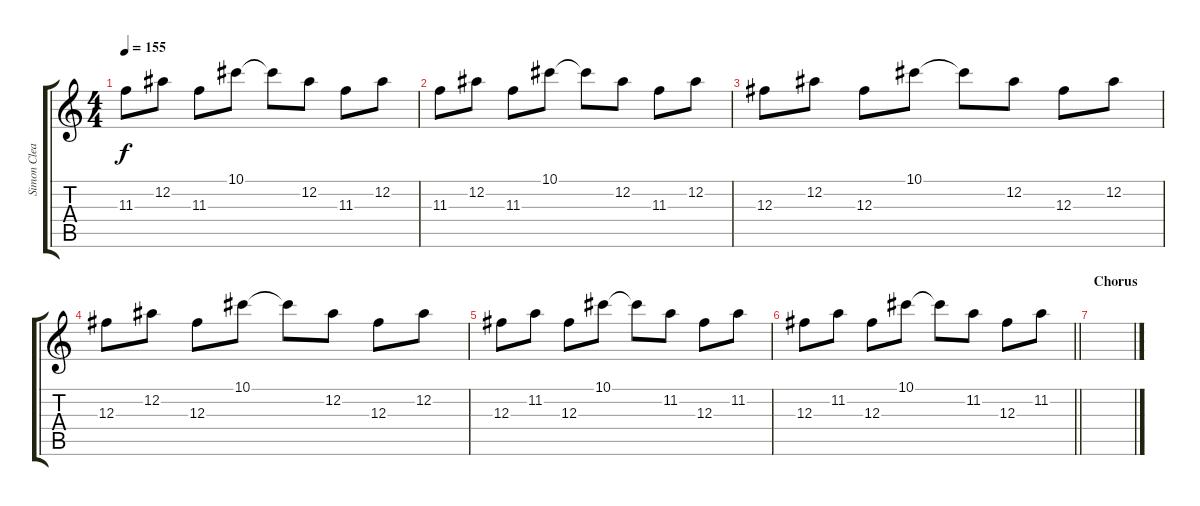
\track ("Simon Clean" "Simon Clea") {instrument electricguitarjazz}
\staff {score tabs}
\tuning (Eb4 Bb3 Gb3 Db3 Ab2 Db2) {hide}
\ts (4 4)
\tempo 155
\clef g2
\ks c
11.3.8{dy f} 12.2.8 11.3.8 10.1.8 10.1{t}.8 12.2.8 11.3.8 12.2.8 |
11.3.8 12.2.8 11.3.8 10.1.8 10.1{t}.8 12.2.8 11.3.8 12.2.8 |
12.3.8 12.2.8 12.3.8 10.1.8 10.1{t}.8 12.2.8 12.3.8 12.2.8 |
12.3.8 12.2.8 12.3.8 10.1.8 10.1{t}.8 12.2.8 12.3.8 12.2.8 |
12.3.8 11.2.8 12.3.8 10.1.8 10.1{t}.8 11.2.8 12.3.8 11.2.8 |
\barLineRight lightlight
12.3.8 11.2.8 12.3.8 10.1.8 10.1{t}.8 11.2.8 12.3.8 11.2.8 |
\section ("" "Chorus")
